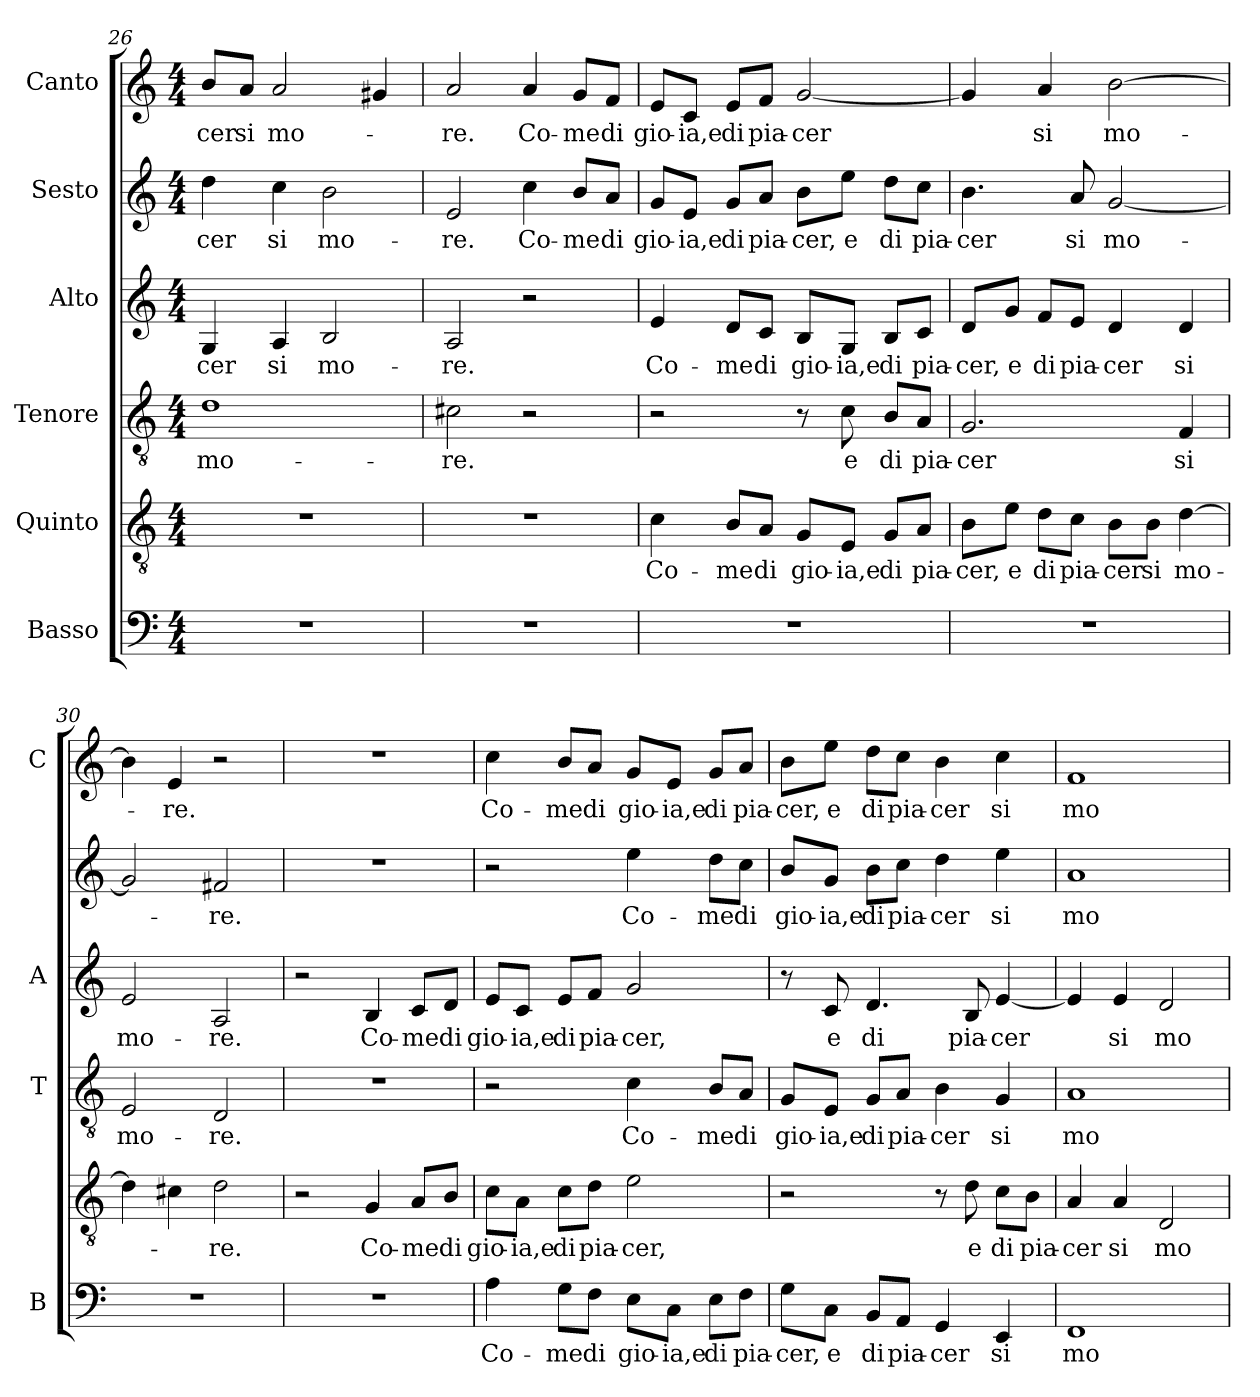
**kern	**text	**kern	**text	**kern	**text	**kern	**text	**kern	**text	**kern	**text
*part6	*part6	*part5	*part5	*part4	*part4	*part3	*part3	*part2	*part2	*part1	*part1
*staff6	*staff6	*staff5	*staff5	*staff4	*staff4	*staff3	*staff3	*staff2	*staff2	*staff1	*staff1
*I"Basso	*	*I"Quinto	*	*I"Tenore	*	*I"Alto	*	*I"Sesto	*	*I"Canto	*
*I'B	*	*	*	*I'T	*	*I'A	*	*	*	*I'C	*
*clefF4	*	*clefGv2	*	*clefGv2	*	*clefG2	*	*clefG2	*	*clefG2	*
*k[]	*	*k[]	*	*k[]	*	*k[]	*	*k[]	*	*k[]	*
*C:	*	*C:	*	*C:	*	*C:	*	*C:	*	*C:	*
*M4/4	*	*M4/4	*	*M4/4	*	*M4/4	*	*M4/4	*	*M4/4	*
=26	=26	=26	=26	=26	=26	=26	=26	=26	=26	=26	=26
!	!	!	!	!	!LO:LY:b	!	!LO:LY:b	!	!LO:LY:b	!	!LO:LY:b
1r	.	1r	.	1d	mo-	4G/	-cer	4dd\	-cer	8b/L	-cer
!	!	!	!	!	!	!	!	!	!	!	!LO:LY:b
.	.	.	.	.	.	.	.	.	.	8a/J	si
!	!	!	!	!	!	!	!LO:LY:b	!	!LO:LY:b	!	!LO:LY:b
.	.	.	.	.	.	4A/	si	4cc\	si	2a/	mo-
!	!	!	!	!	!	!	!LO:LY:b	!	!LO:LY:b	!	!
.	.	.	.	.	.	2B/	mo-	2b\	mo-	.	.
.	.	.	.	.	.	.	.	.	.	4g#X/	.
=27	=27	=27	=27	=27	=27	=27	=27	=27	=27	=27	=27
!	!	!	!	!	!LO:LY:b	!	!LO:LY:b	!	!LO:LY:b	!	!LO:LY:b
1r	.	1r	.	2c#X\	-re.	2A/	-re.	2e/	-re.	2a/	-re.
!	!	!	!	!	!	!	!	!	!LO:LY:b	!	!LO:LY:b
.	.	.	.	2r	.	2r	.	4cc\	Co-	4a/	Co-
!	!	!	!	!	!	!	!	!	!LO:LY:b	!	!LO:LY:b
.	.	.	.	.	.	.	.	8b/L	-me	8g/L	-me
!	!	!	!	!	!	!	!	!	!LO:LY:b	!	!LO:LY:b
.	.	.	.	.	.	.	.	8a/J	di	8f/J	di
=28	=28	=28	=28	=28	=28	=28	=28	=28	=28	=28	=28
!	!	!	!LO:LY:b	!	!	!	!LO:LY:b	!	!LO:LY:b	!	!LO:LY:b
1r	.	4c\	Co-	2r	.	4e/	Co-	8g/L	gio-	8e/L	gio-
!	!	!	!	!	!	!	!	!	!LO:LY:b	!	!LO:LY:b
.	.	.	.	.	.	.	.	8e/J	-ia,e	8c/J	-ia,e
!	!	!	!LO:LY:b	!	!	!	!LO:LY:b	!	!LO:LY:b	!	!LO:LY:b
.	.	8B/L	-me	.	.	8d/L	-me	8g/L	di	8e/L	di
!	!	!	!LO:LY:b	!	!	!	!LO:LY:b	!	!LO:LY:b	!	!LO:LY:b
.	.	8A/J	di	.	.	8c/J	di	8a/J	pia-	8f/J	pia-
!	!	!	!LO:LY:b	!	!	!	!LO:LY:b	!	!LO:LY:b	!	!LO:LY:b
.	.	8G/L	gio-	8r	.	8B/L	gio-	8b\L	-cer,	[2g/	-cer
!	!	!	!LO:LY:b	!	!LO:LY:b	!	!LO:LY:b	!	!LO:LY:b	!	!
.	.	8E/J	-ia,e	8c\	e	8G/J	-ia,e	8ee\J	e	.	.
!	!	!	!LO:LY:b	!	!LO:LY:b	!	!LO:LY:b	!	!LO:LY:b	!	!
.	.	8G/L	di	8B/L	di	8B/L	di	8dd\L	di	.	.
!	!	!	!LO:LY:b	!	!LO:LY:b	!	!LO:LY:b	!	!LO:LY:b	!	!
.	.	8A/J	pia-	8A/J	pia-	8c/J	pia-	8cc\J	pia-	.	.
!!LO:LB:g=z
=29	=29	=29	=29	=29	=29	=29	=29	=29	=29	=29	=29
!	!	!	!LO:LY:b	!	!LO:LY:b	!	!LO:LY:b	!	!LO:LY:b	!	!
1r	.	8B\L	-cer,	2.G/	-cer	8d/L	-cer,	4.b\	-cer	4g/]	.
!	!	!	!LO:LY:b	!	!	!	!LO:LY:b	!	!	!	!
.	.	8e\J	e	.	.	8g/J	e	.	.	.	.
!	!	!	!LO:LY:b	!	!	!	!LO:LY:b	!	!	!	!LO:LY:b
.	.	8d\L	di	.	.	8f/L	di	.	.	4a/	si
!	!	!	!LO:LY:b	!	!	!	!LO:LY:b	!	!LO:LY:b	!	!
.	.	8c\J	pia-	.	.	8e/J	pia-	8a/	si	.	.
!	!	!	!LO:LY:b	!	!	!	!LO:LY:b	!	!LO:LY:b	!	!LO:LY:b
.	.	8B\L	-cer	.	.	4d/	-cer	[2g/	mo-	[2b\	mo-
!	!	!	!LO:LY:b	!	!	!	!	!	!	!	!
.	.	8B\J	si	.	.	.	.	.	.	.	.
!	!	!	!LO:LY:b	!	!LO:LY:b	!	!LO:LY:b	!	!	!	!
.	.	[4d\	mo-	4F/	si	4d/	si	.	.	.	.
=30	=30	=30	=30	=30	=30	=30	=30	=30	=30	=30	=30
!	!	!	!	!	!LO:LY:b	!	!LO:LY:b	!	!	!	!
1r	.	4d\]	.	2E/	mo-	2e/	mo-	2g/]	.	4b\]	.
!	!	!	!	!	!	!	!	!	!	!	!LO:LY:b
.	.	4c#X\	.	.	.	.	.	.	.	4e/	-re.
!	!	!	!LO:LY:b	!	!LO:LY:b	!	!LO:LY:b	!	!LO:LY:b	!	!
.	.	2d\	-re.	2D/	-re.	2A/	-re.	2f#X/	-re.	2r	.
=31	=31	=31	=31	=31	=31	=31	=31	=31	=31	=31	=31
1r	.	2r	.	1r	.	2r	.	1r	.	1r	.
!	!	!	!LO:LY:b	!	!	!	!LO:LY:b	!	!	!	!
.	.	4G/	Co-	.	.	4B/	Co-	.	.	.	.
!	!	!	!LO:LY:b	!	!	!	!LO:LY:b	!	!	!	!
.	.	8A/L	-me	.	.	8c/L	-me	.	.	.	.
!	!	!	!LO:LY:b	!	!	!	!LO:LY:b	!	!	!	!
.	.	8B/J	di	.	.	8d/J	di	.	.	.	.
=32	=32	=32	=32	=32	=32	=32	=32	=32	=32	=32	=32
!	!LO:LY:b	!	!LO:LY:b	!	!	!	!LO:LY:b	!	!	!	!LO:LY:b
4A\	Co-	8c\L	gio-	2r	.	8e/L	gio-	2r	.	4cc\	Co-
!	!	!	!LO:LY:b	!	!	!	!LO:LY:b	!	!	!	!
.	.	8A\J	-ia,e	.	.	8c/J	-ia,e	.	.	.	.
!	!LO:LY:b	!	!LO:LY:b	!	!	!	!LO:LY:b	!	!	!	!LO:LY:b
8G\L	-me	8c\L	di	.	.	8e/L	di	.	.	8b/L	-me
!	!LO:LY:b	!	!LO:LY:b	!	!	!	!LO:LY:b	!	!	!	!LO:LY:b
8F\J	di	8d\J	pia-	.	.	8f/J	pia-	.	.	8a/J	di
!	!LO:LY:b	!	!LO:LY:b	!	!LO:LY:b	!	!LO:LY:b	!	!LO:LY:b	!	!LO:LY:b
8E\L	gio-	2e\	-cer,	4c\	Co-	2g/	-cer,	4ee\	Co-	8g/L	gio-
!	!LO:LY:b	!	!	!	!	!	!	!	!	!	!LO:LY:b
8C\J	-ia,e	.	.	.	.	.	.	.	.	8e/J	-ia,e
!	!LO:LY:b	!	!	!	!LO:LY:b	!	!	!	!LO:LY:b	!	!LO:LY:b
8E\L	di	.	.	8B/L	-me	.	.	8dd\L	-me	8g/L	di
!	!LO:LY:b	!	!	!	!LO:LY:b	!	!	!	!LO:LY:b	!	!LO:LY:b
8F\J	pia-	.	.	8A/J	di	.	.	8cc\J	di	8a/J	pia-
=33	=33	=33	=33	=33	=33	=33	=33	=33	=33	=33	=33
!	!LO:LY:b	!	!	!	!LO:LY:b	!	!	!	!LO:LY:b	!	!LO:LY:b
8G\L	-cer,	2r	.	8G/L	gio-	8r	.	8b/L	gio-	8b\L	-cer,
!	!LO:LY:b	!	!	!	!LO:LY:b	!	!LO:LY:b	!	!LO:LY:b	!	!LO:LY:b
8C\J	e	.	.	8E/J	-ia,e	8c/	e	8g/J	-ia,e	8ee\J	e
!	!LO:LY:b	!	!	!	!LO:LY:b	!	!LO:LY:b	!	!LO:LY:b	!	!LO:LY:b
8BB/L	di	.	.	8G/L	di	4.d/	di	8b\L	di	8dd\L	di
!	!LO:LY:b	!	!	!	!LO:LY:b	!	!	!	!LO:LY:b	!	!LO:LY:b
8AA/J	pia-	.	.	8A/J	pia-	.	.	8cc\J	pia-	8cc\J	pia-
!	!LO:LY:b	!	!	!	!LO:LY:b	!	!	!	!LO:LY:b	!	!LO:LY:b
4GG/	-cer	8r	.	4B\	-cer	.	.	4dd\	-cer	4b\	-cer
!	!	!	!LO:LY:b	!	!	!	!LO:LY:b	!	!	!	!
.	.	8d\	e	.	.	8B/	pia-	.	.	.	.
!	!LO:LY:b	!	!LO:LY:b	!	!LO:LY:b	!	!LO:LY:b	!	!LO:LY:b	!	!LO:LY:b
4EE/	si	8c\L	di	4G/	si	[4e/	-cer	4ee\	si	4cc\	si
!	!	!	!LO:LY:b	!	!	!	!	!	!	!	!
.	.	8B\J	pia-	.	.	.	.	.	.	.	.
=34	=34	=34	=34	=34	=34	=34	=34	=34	=34	=34	=34
!	!LO:LY:b	!	!LO:LY:b	!	!LO:LY:b	!	!	!	!LO:LY:b	!	!LO:LY:b
1FF	mo-	4A/	-cer	1A	mo-	4e/]	.	1a	mo-	1f	mo-
!	!	!	!LO:LY:b	!	!	!	!LO:LY:b	!	!	!	!
.	.	4A/	si	.	.	4e/	si	.	.	.	.
!	!	!	!LO:LY:b	!	!	!	!LO:LY:b	!	!	!	!
.	.	2D/	mo-	.	.	2d/	mo-	.	.	.	.
=	=	=	=	=	=	=	=	=	=	=	=
*-	*-	*-	*-	*-	*-	*-	*-	*-	*-	*-	*-
